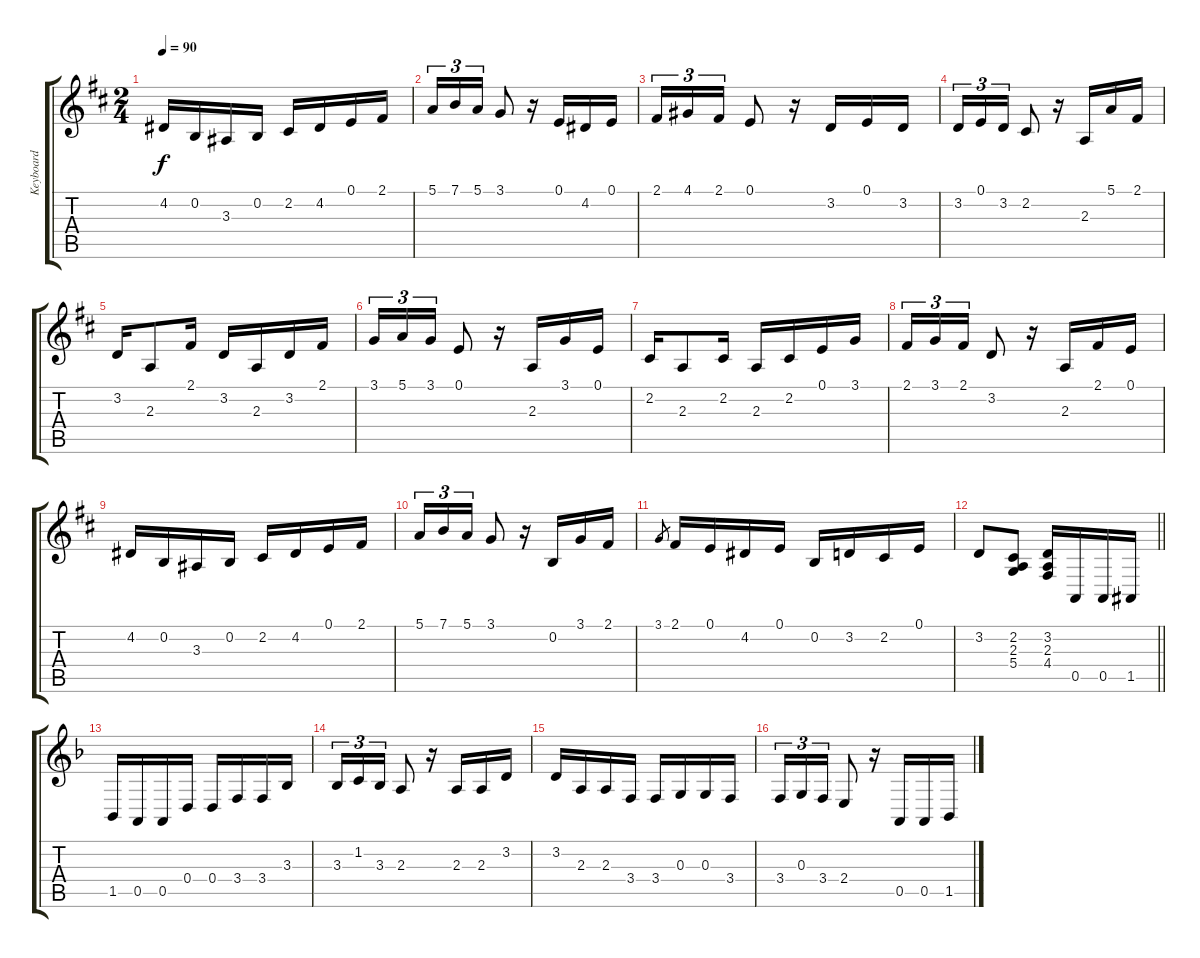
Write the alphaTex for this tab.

\track ("Keyboard" "Keyboard") {instrument acousticgrandpiano}
\staff {score tabs}
\tuning (E4 B3 G3 D3 A2 E2) {hide}
\ts (2 4)
\tempo 90
\clef g2
\ks d
4.2.16{dy f} 0.2.16 3.3.16 0.2.16 2.2.16 4.2.16 0.1.16 2.1.16 |
5.1.16{tu (3 2)} 7.1.16{tu (3 2)} 5.1.16{tu (3 2)} 3.1.8 r.16 0.1.16 4.2.16 0.1.16 |
2.1.16{tu (3 2)} 4.1.16{tu (3 2)} 2.1.16{tu (3 2)} 0.1.8 r.16 3.2.16 0.1.16 3.2.16 |
3.2.16{tu (3 2)} 0.1.16{tu (3 2)} 3.2.16{tu (3 2)} 2.2.8 r.16 2.3.16 5.1.16 2.1.16 |
3.2.16 2.3.8 2.1.16 3.2.16 2.3.16 3.2.16 2.1.16 |
3.1.16{tu (3 2)} 5.1.16{tu (3 2)} 3.1.16{tu (3 2)} 0.1.8 r.16 2.3.16 3.1.16 0.1.16 |
2.2.16 2.3.8 2.2.16 2.3.16 2.2.16 0.1.16 3.1.16 |
2.1.16{tu (3 2)} 3.1.16{tu (3 2)} 2.1.16{tu (3 2)} 3.2.8 r.16 2.3.16 2.1.16 0.1.16 |
4.2.16 0.2.16 3.3.16 0.2.16 2.2.16 4.2.16 0.1.16 2.1.16 |
5.1.16{tu (3 2)} 7.1.16{tu (3 2)} 5.1.16{tu (3 2)} 3.1.8 r.16 0.2.16 3.1.16 2.1.16 |
3.1.8{gr} 2.1.16 0.1.16 4.2.16 0.1.16 0.2.16 3.2.16 2.2.16 0.1.16 |
\barLineRight lightlight
3.2.8 (2.2 2.3 5.4).8 (3.2 2.3 4.4).16 0.5.16 0.5.16 1.5.16 |
\ks f
1.5.16 0.5.16 0.5.16 0.4.16 0.4.16 3.4.16 3.4.16 3.3.16 |
3.3.16{tu (3 2)} 1.2.16{tu (3 2)} 3.3.16{tu (3 2)} 2.3.8 r.16 2.3.16 2.3.16 3.2.16 |
3.2.16 2.3.16 2.3.16 3.4.16 3.4.16 0.3.16 0.3.16 3.4.16 |
3.4.16{tu (3 2)} 0.3.16{tu (3 2)} 3.4.16{tu (3 2)} 2.4.8 r.16 0.5.16 0.5.16 1.5.16
